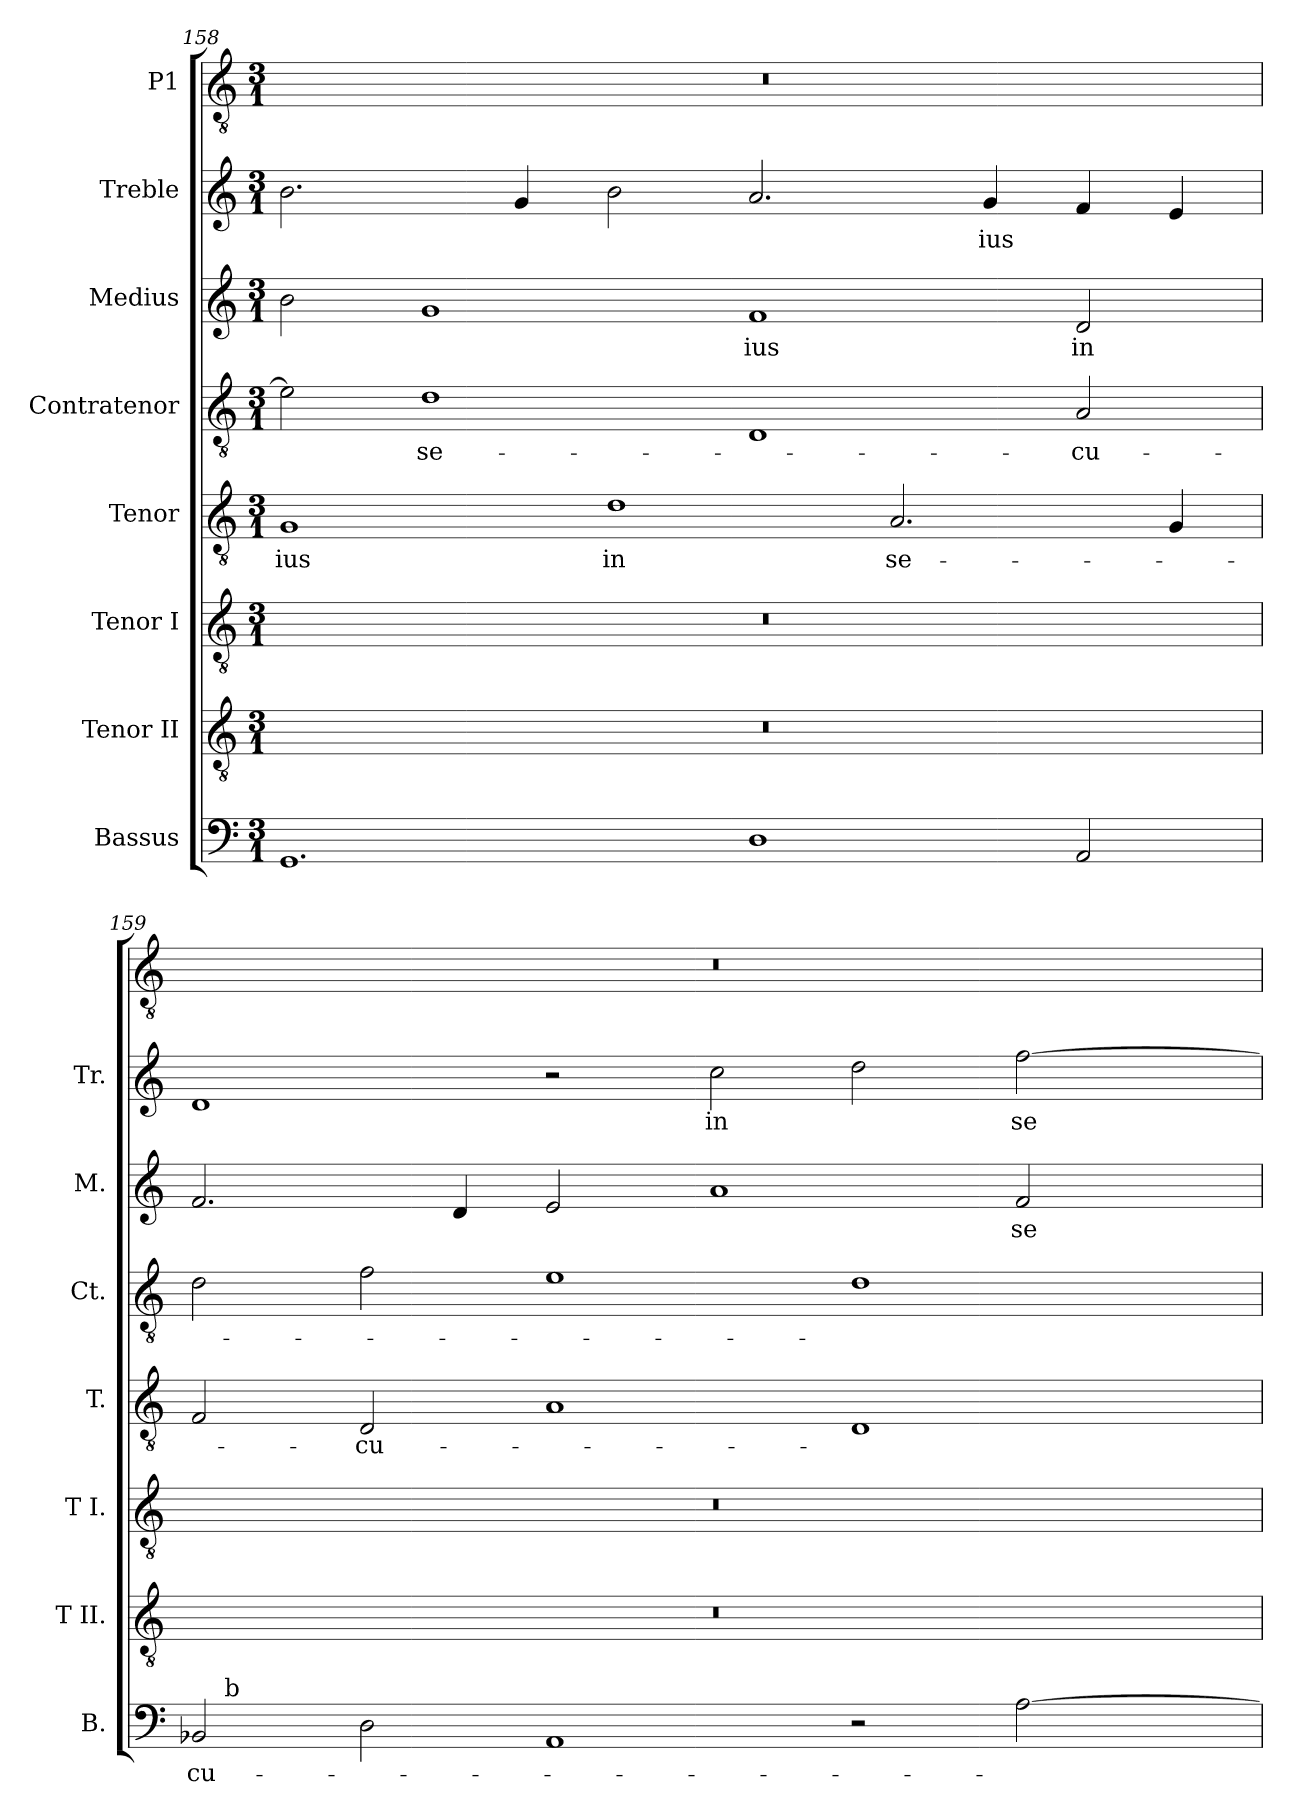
**kern	**text	**kern	**kern	**kern	**text	**kern	**text	**kern	**text	**kern	**text	**kern
*part8	*part8	*part7	*part6	*part5	*part5	*part4	*part4	*part3	*part3	*part2	*part2	*part1
*staff8	*staff8	*staff7	*staff6	*staff5	*staff5	*staff4	*staff4	*staff3	*staff3	*staff2	*staff2	*staff1
*I"Bassus	*	*I"Tenor II	*I"Tenor I	*I"Tenor	*	*I"Contratenor	*	*I"Medius	*	*I"Treble	*	*I"P1
*I'B.	*	*I'T II.	*I'T I.	*I'T.	*	*I'Ct.	*	*I'M.	*	*I'Tr.	*	*
!!LO:LB:g=z
*clefF4	*	*clefGv2	*clefGv2	*clefGv2	*	*clefGv2	*	*clefG2	*	*clefG2	*	*clefGv2
*	*	*ITrd7c12	*ITrd7c12	*ITrd7c12	*	*ITrd7c12	*	*	*	*	*	*ITrd7c12
*k[]	*	*k[]	*k[]	*k[]	*	*k[]	*	*k[]	*	*k[]	*	*k[]
*C:	*	*C:	*C:	*C:	*	*C:	*	*C:	*	*C:	*	*C:
*M3/1	*	*M3/1	*M3/1	*M3/1	*	*M3/1	*	*M3/1	*	*M3/1	*	*M3/1
=158	=158	=158	=158	=158	=158	=158	=158	=158	=158	=158	=158	=158
!	!	!LO:N:vis=1	!LO:N:vis=1	!	!	!	!	!	!	!	!	!
!	!	!	!	!	!LO:LY:b:color=#000000	!	!	!	!	!	!	!LO:N:vis=1
1.GGi	.	0.r	0.r	1GGi	-ius	2Ei\]	.	2bi\	.	2.bi\	.	0.r
!	!	!	!	!	!	!	!LO:LY:b:color=#000000	!	!	!	!	!
.	.	.	.	.	.	1Di	se-	1gi	.	.	.	.
.	.	.	.	.	.	.	.	.	.	4gi/	.	.
!	!	!	!	!	!LO:LY:b:color=#000000	!	!	!	!	!	!	!
.	.	.	.	1Di	in	.	.	.	.	2bi\	.	.
!	!	!	!	!	!	!	!	!	!LO:LY:b:color=#000000	!	!	!
1Di	.	.	.	.	.	1DDi	.	1fi	-ius	2.ai/	.	.
!	!	!	!	!	!LO:LY:b:color=#000000	!	!	!	!	!	!	!
.	.	.	.	2.AAi/	se-	.	.	.	.	.	.	.
!	!	!	!	!	!	!	!	!	!	!	!LO:LY:b:color=#000000	!
.	.	.	.	.	.	.	.	.	.	4gi/	-ius	.
!	!	!	!	!	!	!	!LO:LY:b:color=#000000	!	!	!	!	!
!	!	!	!	!	!	!	!	!	!LO:LY:b:color=#000000	!	!	!
2AAi/	.	.	.	.	.	2AAi/	-cu-	2di/	in	4fi/	.	.
.	.	.	.	4GGi/	.	.	.	.	.	4ei/	.	.
=159`	=159`	=159`	=159`	=159`	=159`	=159`	=159`	=159`	=159`	=159`	=159`	=159`
!	!LO:LY:b:color=#000000	!LO:N:vis=1	!LO:N:vis=1	!	!	!	!	!	!	!	!	!LO:N:vis=1
*^	*	*	*	*	*	*	*	*	*	*	*	*
2BB-i/	32ryy	-cu-	0.r	0.r	2FFi/	.	2Di\	.	2.fi/	.	1di	.	0.r
.	256ryy	.	.	.	.	.	.	.	.	.	.	.	.
!	!LO:TX:a:t=b	!	!	!	!	!	!	!	!	!	!	!	!
.	1ryy	.	.	.	.	.	.	.	.	.	.	.	.
!	!	!	!	!	!	!LO:LY:b:color=#000000	!	!	!	!	!	!	!
2Di\	.	.	.	.	2DDi/	-cu-	2Fi\	.	.	.	.	.	.
.	.	.	.	.	.	.	.	.	4di/	.	.	.	.
1AAi	.	.	.	.	1AAi	.	1Ei	.	2ei/	.	2r	.	.
.	1ryy	.	.	.	.	.	.	.	.	.	.	.	.
!	!	!	!	!	!	!	!	!	!	!	!	!LO:LY:b:color=#000000	!
.	.	.	.	.	.	.	.	.	1ai	.	2cci\	in	.
2r	.	.	.	.	1DDi	.	1Di	.	.	.	2ddi\	.	.
.	2ryy	.	.	.	.	.	.	.	.	.	.	.	.
!	!	!	!	!	!	!	!	!	!	!LO:LY:b:color=#000000	!	!	!
!	!	!	!	!	!	!	!	!	!	!	!	!LO:LY:b:color=#000000	!
[>2Ai\	.	.	.	.	.	.	.	.	2fi/	se-	[>2ffi\	se-	.
.	4ryy	.	.	.	.	.	.	.	.	.	.	.	.
.	8ryy	.	.	.	.	.	.	.	.	.	.	.	.
.	16ryy	.	.	.	.	.	.	.	.	.	.	.	.
.	64..ryy	.	.	.	.	.	.	.	.	.	.	.	.
*v	*v	*	*	*	*	*	*	*	*	*	*	*	*
=`	=`	=`	=`	=`	=`	=`	=`	=`	=`	=`	=`	=`
*-	*-	*-	*-	*-	*-	*-	*-	*-	*-	*-	*-	*-
